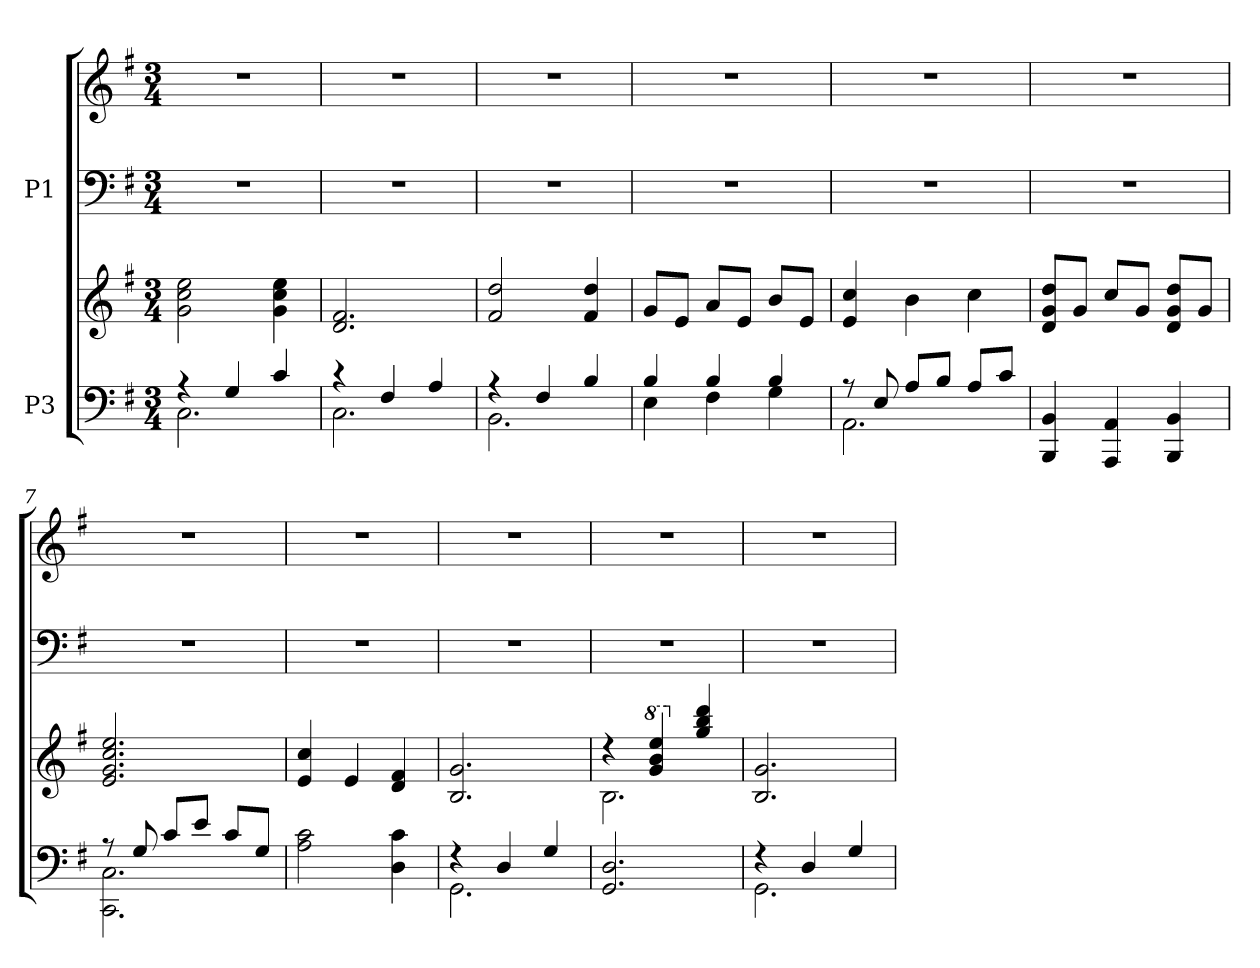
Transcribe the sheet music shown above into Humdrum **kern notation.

**kern	**kern	**kern	**kern
*part2	*part2	*part1	*part1
*staff4	*staff3	*staff2	*staff1
*I"P3	*	*I"P1	*
!!LO:PB:g=z
*clefF4	*clefG2	*clefF4	*clefG2
*k[f#]	*k[f#]	*k[f#]	*k[f#]
*G:	*G:	*G:	*G:
*M3/4	*M3/4	*M3/4	*M3/4
=1	=1	=1	=1
*^	*	*	*
!	!	!	!LO:N:vis=1	!LO:N:vis=1
4r	2.Ci\	2gi\ 2cci 2eei	2.r	2.r
4Gi/	.	.	.	.
4ci/	.	4gi\ 4cci 4eei	.	.
=2	=2	=2	=2	=2
!	!	!	!LO:N:vis=1	!LO:N:vis=1
4r	2.Ci\	2.di/ 2.f#i	2.r	2.r
4F#i/	.	.	.	.
4Ai/	.	.	.	.
=3	=3	=3	=3	=3
!	!	!	!LO:N:vis=1	!LO:N:vis=1
4r	2.BBi\	2f#i/ 2ddi	2.r	2.r
4F#i/	.	.	.	.
4Bi/	.	4f#i/ 4ddi	.	.
=4	=4	=4	=4	=4
!	!	!	!LO:N:vis=1	!LO:N:vis=1
4Bi/	4Ei\	8gi/L	2.r	2.r
.	.	8ei/J	.	.
4Bi/	4F#i\	8ai/L	.	.
.	.	8ei/J	.	.
4Bi/	4Gi\	8bi/L	.	.
.	.	8ei/J	.	.
=5	=5	=5	=5	=5
!	!	!	!LO:N:vis=1	!LO:N:vis=1
8r	2.AAi\	4ei/ 4cci	2.r	2.r
8Ei/	.	.	.	.
8Ai/L	.	4bi\	.	.
8Bi/J	.	.	.	.
8Ai/L	.	4cci\	.	.
8ci/J	.	.	.	.
*v	*v	*	*	*
=6	=6	=6	=6
!	!	!LO:N:vis=1	!LO:N:vis=1
4BBBi/ 4BBi	8di/ 8gi 8ddiL	2.r	2.r
.	8gi/J	.	.
4AAAi/ 4AAi	8cci/L	.	.
.	8gi/J	.	.
4BBBi/ 4BBi	8di/ 8gi 8ddiL	.	.
.	8gi/J	.	.
!!LO:LB:g=z
=7	=7	=7	=7
*^	*	*	*
!	!	!	!LO:N:vis=1	!LO:N:vis=1
8r	2.CCi\ 2.Ci	2.ei/ 2.gi 2.cci 2.eei	2.r	2.r
8Gi/	.	.	.	.
8ci/L	.	.	.	.
8ei/J	.	.	.	.
8ci/L	.	.	.	.
8Gi/J	.	.	.	.
*v	*v	*	*	*
=8	=8	=8	=8
!	!	!LO:N:vis=1	!LO:N:vis=1
2Ai\ 2ci	4ei/ 4cci	2.r	2.r
.	4ei/	.	.
4Di\ 4ci	4di/ 4f#i	.	.
=9	=9	=9	=9
*^	*	*	*
!	!	!	!LO:N:vis=1	!LO:N:vis=1
4r	2.GGi\	2.Bi/ 2.gi	2.r	2.r
4Di/	.	.	.	.
4Gi/	.	.	.	.
*v	*v	*	*	*
=10	=10	=10	=10
*	*^	*	*
!	!	!	!LO:N:vis=1	!LO:N:vis=1
2.GGi/ 2.Di	4r	2.Bi\	2.r	2.r
*	*8va	*	*	*
.	4ggi/ 4bbi 4eeei	.	.	.
*	*X8va	*	*	*
.	4ggi/ 4bbi 4dddi	.	.	.
*	*v	*v	*	*
=11	=11	=11	=11
*^	*	*	*
!	!	!	!LO:N:vis=1	!LO:N:vis=1
4r	2.GGi\	2.Bi/ 2.gi	2.r	2.r
4Di/	.	.	.	.
4Gi/	.	.	.	.
*v	*v	*	*	*
=	=	=	=
*-	*-	*-	*-
